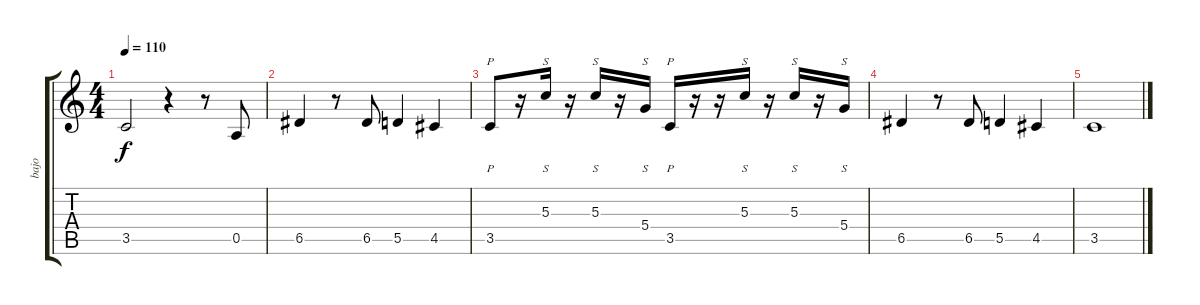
\track ("bajo" "bajo") {instrument electricbasspick}
\staff {score tabs}
\tuning (E4 B3 G3 D3 A2 E2) {hide}
\ts (4 4)
\tempo 110
\clef g2
\ks c
3.5.2{dy f} r.4 r.8 0.5.8 |
6.5.4 r.8 6.5.8 5.5.4 4.5.4 |
3.5.8{p} r.16 5.3.16{s} r.16 5.3.16{s} r.16 5.4.16{s} 3.5.16{p} r.16 r.16 5.3.16{s} r.16 5.3.16{s} r.16 5.4.16{s} |
6.5.4 r.8 6.5.8 5.5.4 4.5.4 |
3.5.1
